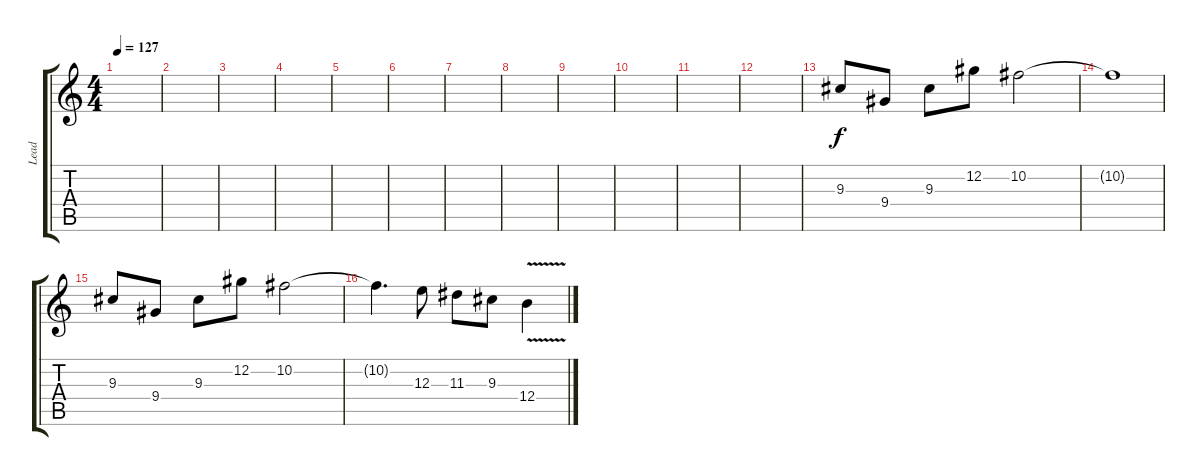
\track ("Lead" "Lead") {instrument distortionguitar}
\staff {score tabs}
\tuning (Db4 Ab3 E3 B2 Gb2 Db2) {hide}
\ts (4 4)
\tempo 127
\clef g2
\ks c
|
|
|
|
|
|
|
|
|
|
|
|
9.3.8 9.4.8 9.3.8 12.2.8 10.2.2 |
10.2{t}.1 |
9.3.8 9.4.8 9.3.8 12.2.8 10.2.2 |
10.2{t}.4{d} 12.3.8 11.3.8 9.3.8 12.4{v}.4
